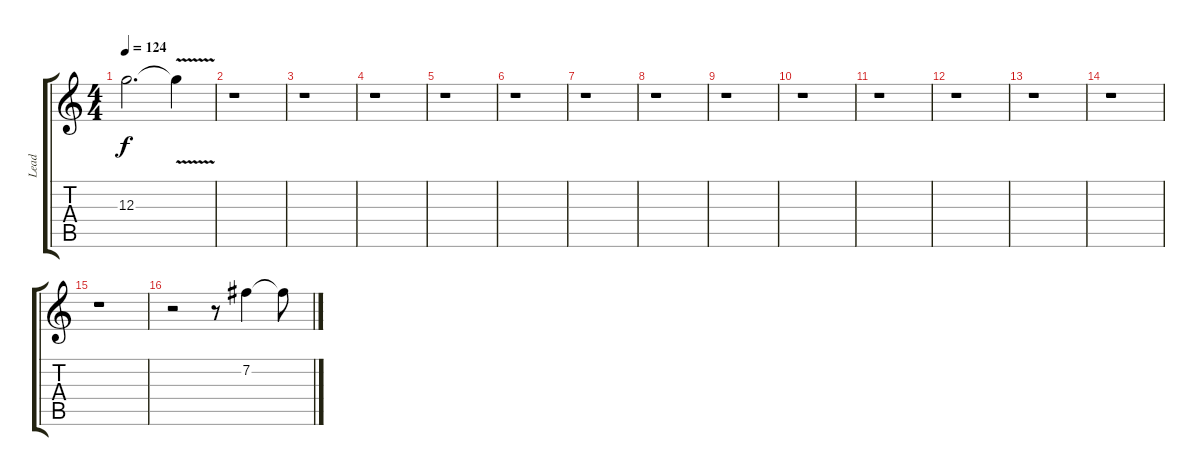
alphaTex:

\track ("Lead" "Lead") {instrument distortionguitar}
\staff {score tabs}
\tuning (E4 B3 G3 D3 A2 E2) {hide}
\ts (4 4)
\tempo 124
\clef g2
\ks c
12.3{t}.2{d dy f} 12.3{v t}.4 |
r.1 |
r.1 |
r.1 |
r.1 |
r.1 |
r.1 |
r.1 |
r.1 |
r.1 |
r.1 |
r.1 |
r.1 |
r.1 |
r.1 |
r.2 r.8 7.2.4 7.2{ss t}.8
